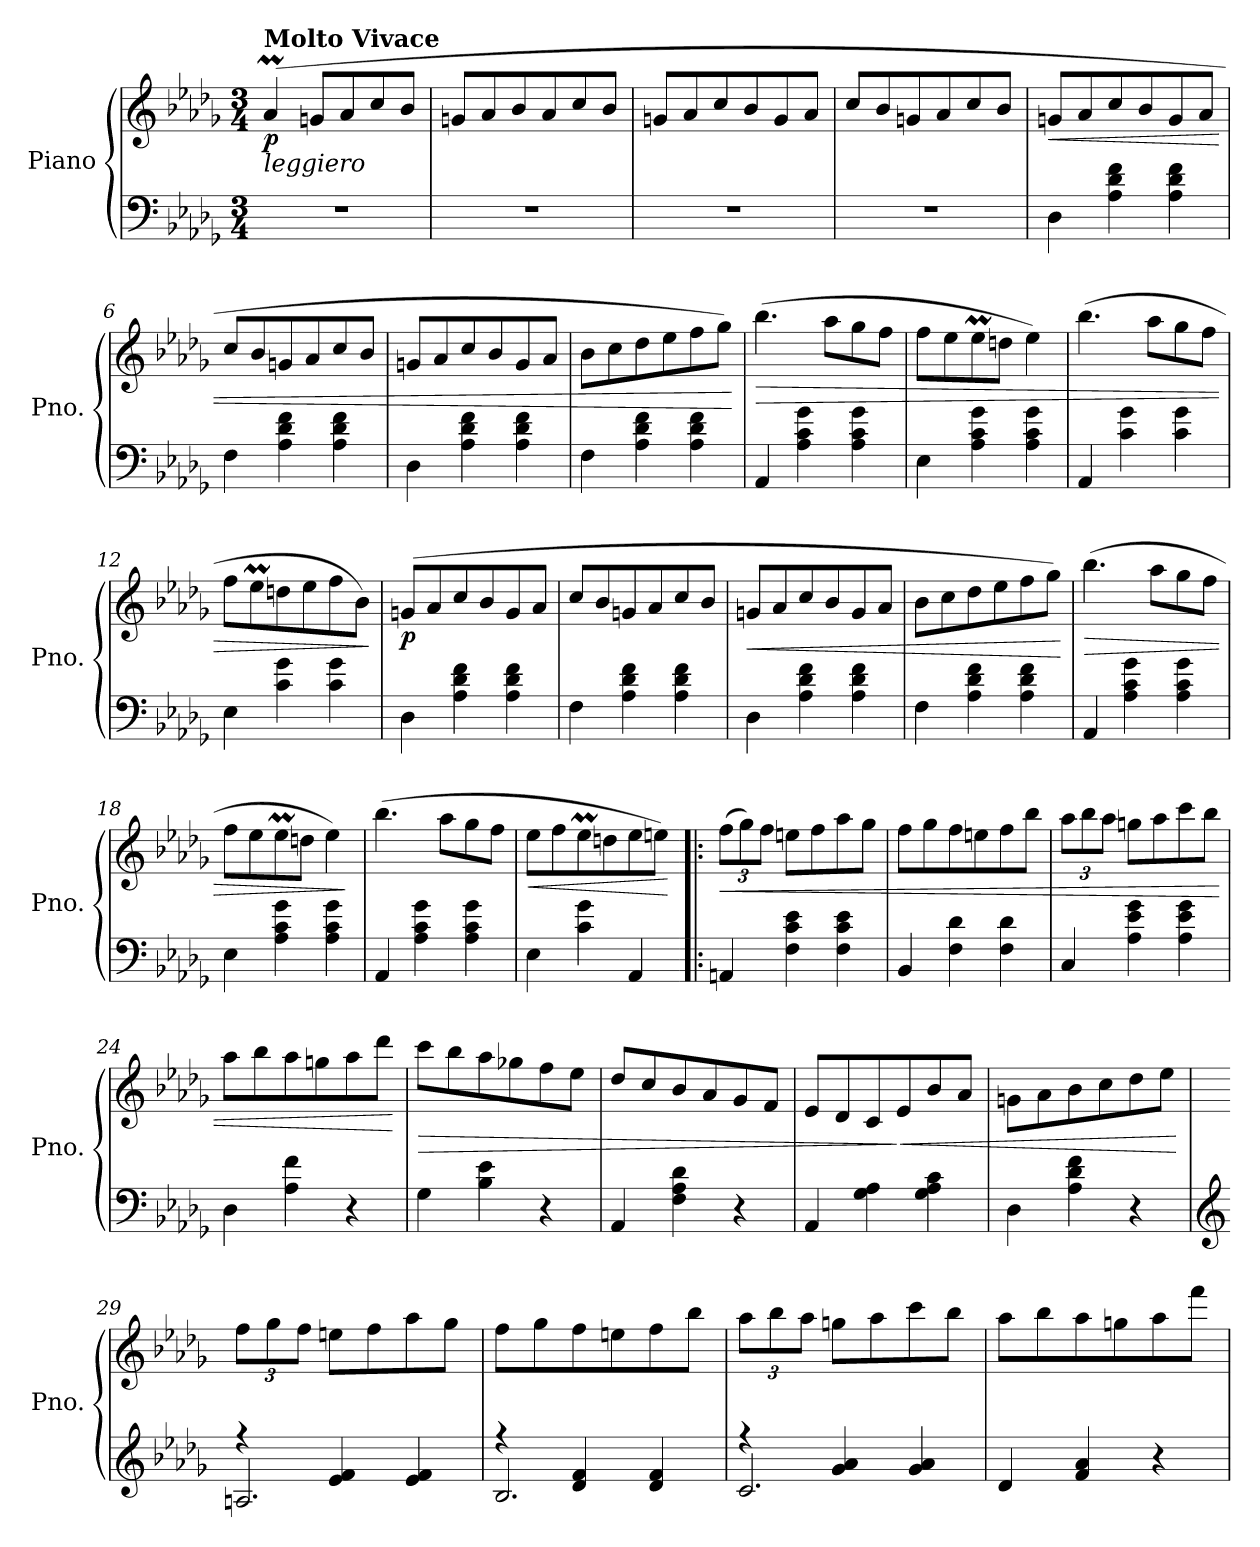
**kern	**kern	**dynam
*part1	*part1	*part1
*staff2	*staff1	*staff1/2
*I"Piano	*	*
*I'Pno.	*	*
*clefF4	*clefG2	*
*k[b-e-a-d-g-]	*k[b-e-a-d-g-]	*
*M3/4	*M3/4	*
*MM252	*MM252	*
=1	=1	=1
!	!LO:TX:a:B:t=Molto Vivace	!
!	!LO:TX:b:i:t=leggiero	!
!	!	!LO:DY:b
2.r	(>4a-M/	p
.	8gn/L	.
.	8a-/	.
.	8cc/	.
.	8b-/J	.
=2	=2	=2
2.r	8gn/L	.
.	8a-/	.
.	8b-/	.
.	8a-/	.
.	8cc/	.
.	8b-/J	.
=3	=3	=3
2.r	8gn/L	.
.	8a-/	.
.	8cc/	.
.	8b-/	.
.	8g/	.
.	8a-/J	.
=4	=4	=4
2.r	8cc/L	.
.	8b-/	.
.	8gn/	.
.	8a-/	.
.	8cc/	.
.	8b-/J	.
=5	=5	=5
!	!	!LO:HP:b
4D-\	8gn/L	<
.	8a-/	.
4A-\ 4d-\ 4f\	8cc/	.
.	8b-/	.
4A-\ 4d-\ 4f\	8g/	.
.	8a-/J	.
=6	=6	=6
4F\	8cc/L	.
.	8b-/	.
4A-\ 4d-\ 4f\	8gn/	.
.	8a-/	.
4A-\ 4d-\ 4f\	8cc/	.
.	8b-/J	.
!!LO:LB:g=z
=7	=7	=7
4D-\	8gn/L	.
.	8a-/	.
4A-\ 4d-\ 4f\	8cc/	.
.	8b-/	.
4A-\ 4d-\ 4f\	8g/	.
.	8a-/J	.
=8	=8	=8
4F\	8b-\L	.
.	8cc\	.
4A-\ 4d-\ 4f\	8dd-\	.
.	8ee-\	.
4A-\ 4d-\ 4f\	8ff\	.
.	8gg-\J)	.
.	.	[
=9	=9	=9
!	!	!LO:HP:b
4AA-/	(>4.bb-\	>
4A-\ 4c\ 4g-\	.	.
.	8aa-\L	.
4A-\ 4c\ 4g-\	8gg-\	.
.	8ff\J	.
=10	=10	=10
4E-\	8ff\L	.
.	8ee-\	.
4A-\ 4c\ 4g-\	8ee-M\	.
.	8ddn\J	.
4A-\ 4c\ 4g-\	4ee-\)	.
=11	=11	=11
4AA-/	(>4.bb-\	.
4c\ 4g-\	.	.
.	8aa-\L	.
4c\ 4g-\	8gg-\	.
.	8ff\J	.
=12	=12	=12
4E-\	8ff\L	.
.	8ee-M\	.
4c\ 4g-\	8ddn\	.
.	8ee-\	.
4c\ 4g-\	8ff\	.
.	8b-\J)	.
.	.	]
=13	=13	=13
!	!	!LO:DY:b
4D-\	(>8gn/L	p
.	8a-/	.
4A-\ 4d-\ 4f\	8cc/	.
.	8b-/	.
4A-\ 4d-\ 4f\	8g/	.
.	8a-/J	.
!!LO:LB:g=z
=14	=14	=14
4F\	8cc/L	.
.	8b-/	.
4A-\ 4d-\ 4f\	8gn/	.
.	8a-/	.
4A-\ 4d-\ 4f\	8cc/	.
.	8b-/J	.
=15	=15	=15
!	!	!LO:HP:b
4D-\	8gn/L	<
.	8a-/	.
4A-\ 4d-\ 4f\	8cc/	.
.	8b-/	.
4A-\ 4d-\ 4f\	8g/	.
.	8a-/J	.
=16	=16	=16
4F\	8b-\L	.
.	8cc\	.
4A-\ 4d-\ 4f\	8dd-\	.
.	8ee-\	.
4A-\ 4d-\ 4f\	8ff\	.
.	8gg-\J)	.
.	.	[
=17	=17	=17
!	!	!LO:HP:b
4AA-/	(>4.bb-\	>
4A-\ 4c\ 4g-\	.	.
.	8aa-\L	.
4A-\ 4c\ 4g-\	8gg-\	.
.	8ff\J	.
=18	=18	=18
4E-\	8ff\L	.
.	8ee-\	.
4A-\ 4c\ 4g-\	8ee-M\	.
.	8ddn\J	.
4A-\ 4c\ 4g-\	4ee-\)	.
.	.	]
=19	=19	=19
4AA-/	(>4.bb-\	.
4A-\ 4c\ 4g-\	.	.
.	8aa-\L	.
4A-\ 4c\ 4g-\	8gg-\	.
.	8ff\J	.
=20	=20	=20
!	!	!LO:HP:b
4E-\	8ee-\L	<
.	8ff\	.
4c\ 4g-\	8ee-M\	.
.	8ddn\	.
4AA-/	8ee-\	.
.	8een\J)	.
.	.	[
!!LO:LB:g=z
=21!|:	=21!|:	=21!|:
!	!	!LO:HP:b
4AAn/	(>12ff\L	<
.	12gg-\)	.
.	12ff\J	.
4F\ 4c\ 4e-\	8een\L	.
.	8ff\	.
4F\ 4c\ 4e-\	8aa-\	.
.	8gg-\J	.
=22	=22	=22
4BB-/	8ff\L	.
.	8gg-\	.
4F\ 4d-\	8ff\	.
.	8een\	.
4F\ 4d-\	8ff\	.
.	8bb-\J	.
=23	=23	=23
4C/	12aa-\L	.
.	12bb-\	.
.	12aa-\J	.
4A-\ 4e-\ 4g-\	8ggn\L	.
.	8aa-\	.
4A-\ 4e-\ 4g-\	8ccc\	.
.	8bb-\J	.
=24	=24	=24
4D-\	8aa-\L	.
.	8bb-\	.
4A-\ 4f\	8aa-\	.
.	8ggn\	.
4r	8aa-\	.
.	8ddd-\J	.
.	.	[
=25	=25	=25
!	!	!LO:HP:b
4G-\	8ccc\L	>
.	8bb-\	.
4B-\ 4e-\	8aa-\	.
.	8gg-X\	.
4r	8ff\	.
.	8ee-\J	.
!!LO:LB:g=z
=26	=26	=26
4AA-/	8dd-/L	.
.	8cc/	.
4F\ 4A-\ 4d-\	8b-/	.
.	8a-/	.
4r	8g-/	.
.	8f/J	.
=27	=27	=27
4AA-/	8e-/L	.
.	8d-/	.
4G-\ 4A-\	8c/	.
!	!	!LO:HP:n=1:b
.	8e-/	] <
4G-\ 4A-\ 4c\	8b-/	.
.	8a-/J	.
=28	=28	=28
4D-\	8gn\L	.
.	8a-\	.
4A-\ 4d-\ 4f\	8b-\	.
.	8cc\	.
4r	8dd-\	.
.	8ee-\J	.
.	.	[
=29	=29	=29
*clefG2	*	*
*^	*	*
2.An/	4rff	12ff\L	.
.	.	12gg-\	.
.	.	12ff\J	.
.	4e-/ 4f/	8een\L	.
.	.	8ff\	.
.	4e-/ 4f/	8aa-\	.
.	.	8gg-\J	.
=30	=30	=30	=30
2.B-/	4rff	8ff\L	.
.	.	8gg-\	.
.	4d-/ 4f/	8ff\	.
.	.	8een\	.
.	4d-/ 4f/	8ff\	.
.	.	8bb-\J	.
=31	=31	=31	=31
2.c/	4rff	12aa-\L	.
.	.	12bb-\	.
.	.	12aa-\J	.
.	4g-/ 4a-/	8ggn\L	.
.	.	8aa-\	.
.	4g-/ 4a-/	8ccc\	.
.	.	8bb-\J	.
*v	*v	*	*
!!LO:PB:g=z
=32	=32	=32
4d-/	8aa-\L	.
.	8bb-\	.
4f/ 4a-/	8aa-\	.
.	8ggn\	.
4r	8aa-\	.
.	8fff\J	.
=	=	=
*-	*-	*-
